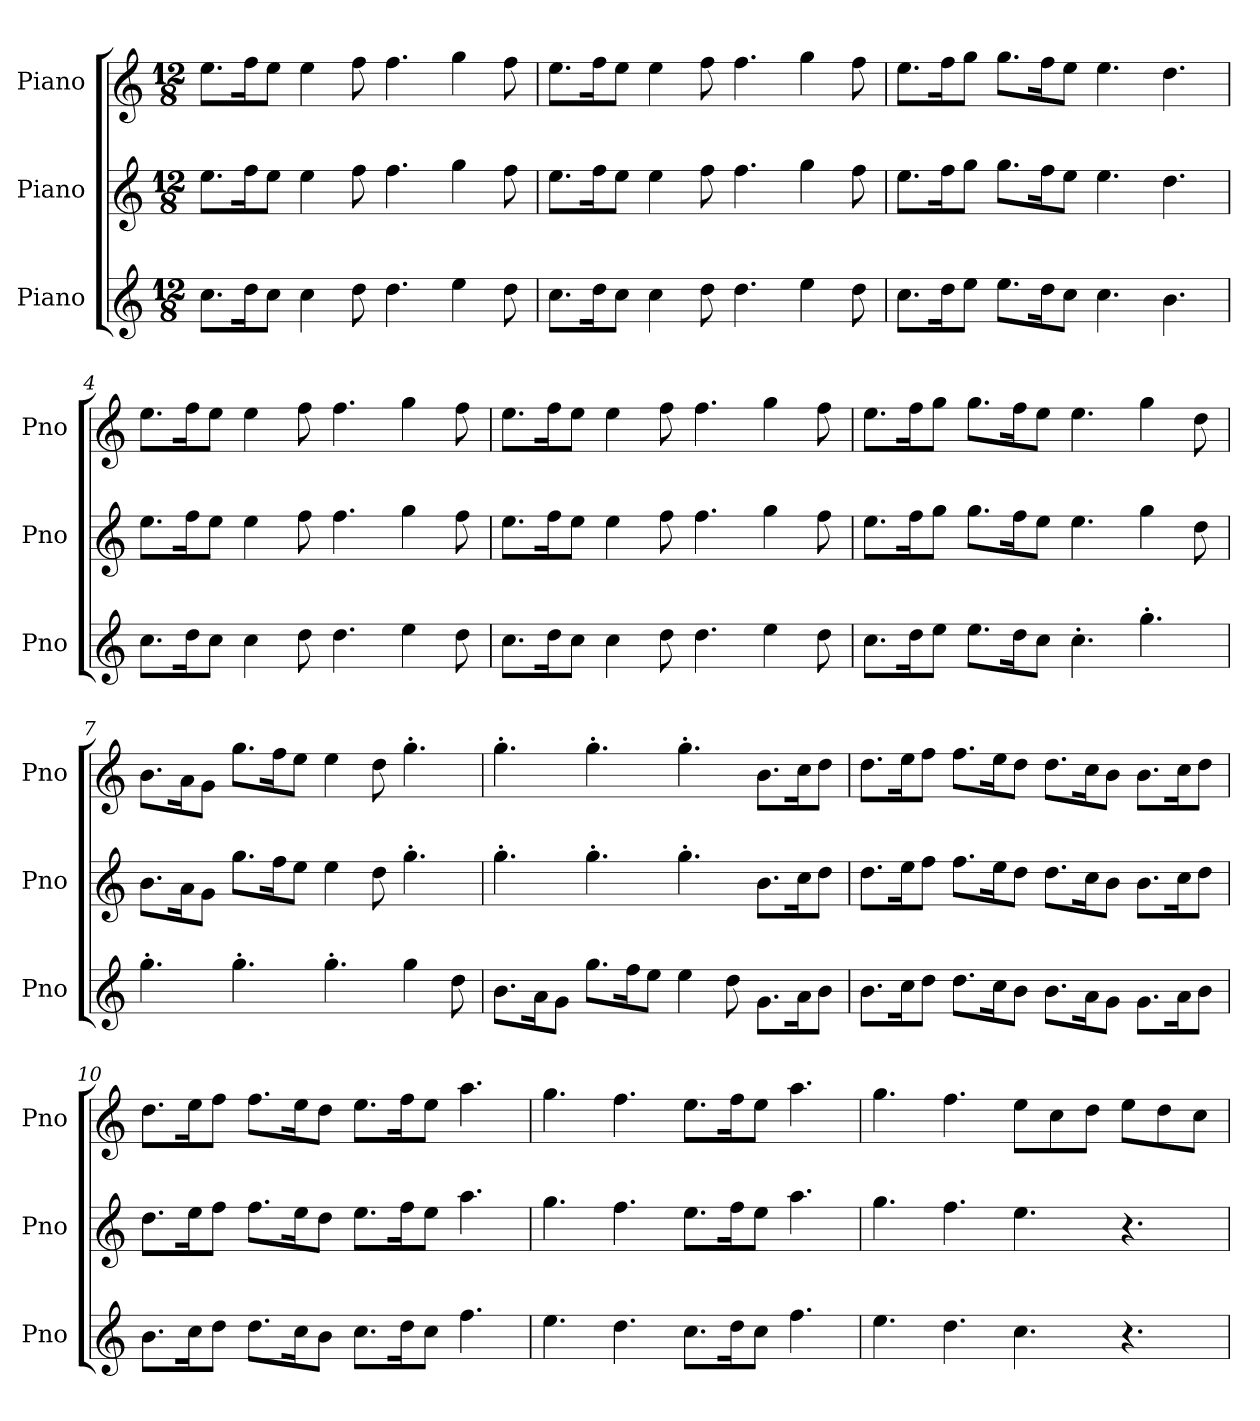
**kern	**kern	**kern
*part3	*part2	*part1
*staff3	*staff2	*staff1
*I"Piano	*I"Piano	*I"Piano
*I'Pno	*I'Pno	*I'Pno
*clefG2	*clefG2	*clefG2
*k[]	*k[]	*k[]
*M12/8	*M12/8	*M12/8
*MM141	*MM141	*MM141
=1	=1	=1
8.cc\L	8.ee\L	8.ee\L
16dd\K	16ff\K	16ff\K
8cc\J	8ee\J	8ee\J
4cc\	4ee\	4ee\
8dd\	8ff\	8ff\
4.dd\	4.ff\	4.ff\
4ee\	4gg\	4gg\
8dd\	8ff\	8ff\
=2	=2	=2
8.cc\L	8.ee\L	8.ee\L
16dd\K	16ff\K	16ff\K
8cc\J	8ee\J	8ee\J
4cc\	4ee\	4ee\
8dd\	8ff\	8ff\
4.dd\	4.ff\	4.ff\
4ee\	4gg\	4gg\
8dd\	8ff\	8ff\
=3	=3	=3
8.cc\L	8.ee\L	8.ee\L
16dd\K	16ff\K	16ff\K
8ee\J	8gg\J	8gg\J
8.ee\L	8.gg\L	8.gg\L
16dd\K	16ff\K	16ff\K
8cc\J	8ee\J	8ee\J
4.cc\	4.ee\	4.ee\
4.b\	4.dd\	4.dd\
!!LO:LB:g=z
=4	=4	=4
*	*	*MM143
8.cc\L	8.ee\L	8.ee\L
16dd\K	16ff\K	16ff\K
8cc\J	8ee\J	8ee\J
4cc\	4ee\	4ee\
8dd\	8ff\	8ff\
4.dd\	4.ff\	4.ff\
4ee\	4gg\	4gg\
8dd\	8ff\	8ff\
=5	=5	=5
8.cc\L	8.ee\L	8.ee\L
16dd\K	16ff\K	16ff\K
8cc\J	8ee\J	8ee\J
4cc\	4ee\	4ee\
8dd\	8ff\	8ff\
4.dd\	4.ff\	4.ff\
4ee\	4gg\	4gg\
*	*	*MM144
8dd\	8ff\	8ff\
=6	=6	=6
8.cc\L	8.ee\L	8.ee\L
16dd\K	16ff\K	16ff\K
8ee\J	8gg\J	8gg\J
8.ee\L	8.gg\L	8.gg\L
16dd\K	16ff\K	16ff\K
8cc\J	8ee\J	8ee\J
4.cc'\	4.ee\	4.ee\
*	*	*MM145
4.gg'\	4gg\	4gg\
.	8dd\	8dd\
!!LO:LB:g=z
=7	=7	=7
4.gg'\	8.b\L	8.b\L
.	16a\K	16a\K
.	8g\J	8g\J
4.gg'\	8.gg\L	8.gg\L
.	16ff\K	16ff\K
.	8ee\J	8ee\J
4.gg'\	4ee\	4ee\
.	8dd\	8dd\
4gg\	4.gg'\	4.gg'\
8dd\	.	.
=8	=8	=8
8.b\L	4.gg'\	4.gg'\
16a\K	.	.
8g\J	.	.
8.gg\L	4.gg'\	4.gg'\
16ff\K	.	.
8ee\J	.	.
4ee\	4.gg'\	4.gg'\
8dd\	.	.
8.g\L	8.b\L	8.b\L
16a\K	16cc\K	16cc\K
8b\J	8dd\J	8dd\J
=9	=9	=9
8.b\L	8.dd\L	8.dd\L
16cc\K	16ee\K	16ee\K
8dd\J	8ff\J	8ff\J
8.dd\L	8.ff\L	8.ff\L
16cc\K	16ee\K	16ee\K
8b\J	8dd\J	8dd\J
8.b\L	8.dd\L	8.dd\L
16a\K	16cc\K	16cc\K
8g\J	8b\J	8b\J
8.g\L	8.b\L	8.b\L
16a\K	16cc\K	16cc\K
8b\J	8dd\J	8dd\J
!!LO:LB:g=z
=10	=10	=10
8.b\L	8.dd\L	8.dd\L
16cc\K	16ee\K	16ee\K
8dd\J	8ff\J	8ff\J
8.dd\L	8.ff\L	8.ff\L
16cc\K	16ee\K	16ee\K
8b\J	8dd\J	8dd\J
8.cc\L	8.ee\L	8.ee\L
16dd\K	16ff\K	16ff\K
8cc\J	8ee\J	8ee\J
4.ff\	4.aa\	4.aa\
=11	=11	=11
4.ee\	4.gg\	4.gg\
4.dd\	4.ff\	4.ff\
8.cc\L	8.ee\L	8.ee\L
16dd\K	16ff\K	16ff\K
8cc\J	8ee\J	8ee\J
4.ff\	4.aa\	4.aa\
=12	=12	=12
4.ee\	4.gg\	4.gg\
4.dd\	4.ff\	4.ff\
*	*	*MM142
4.cc\	4.ee\	8ee\L
.	.	8cc\
.	.	8dd\J
4.r	4.r	8ee\L
.	.	8dd\
.	.	8cc\J
=	=	=
*-	*-	*-
